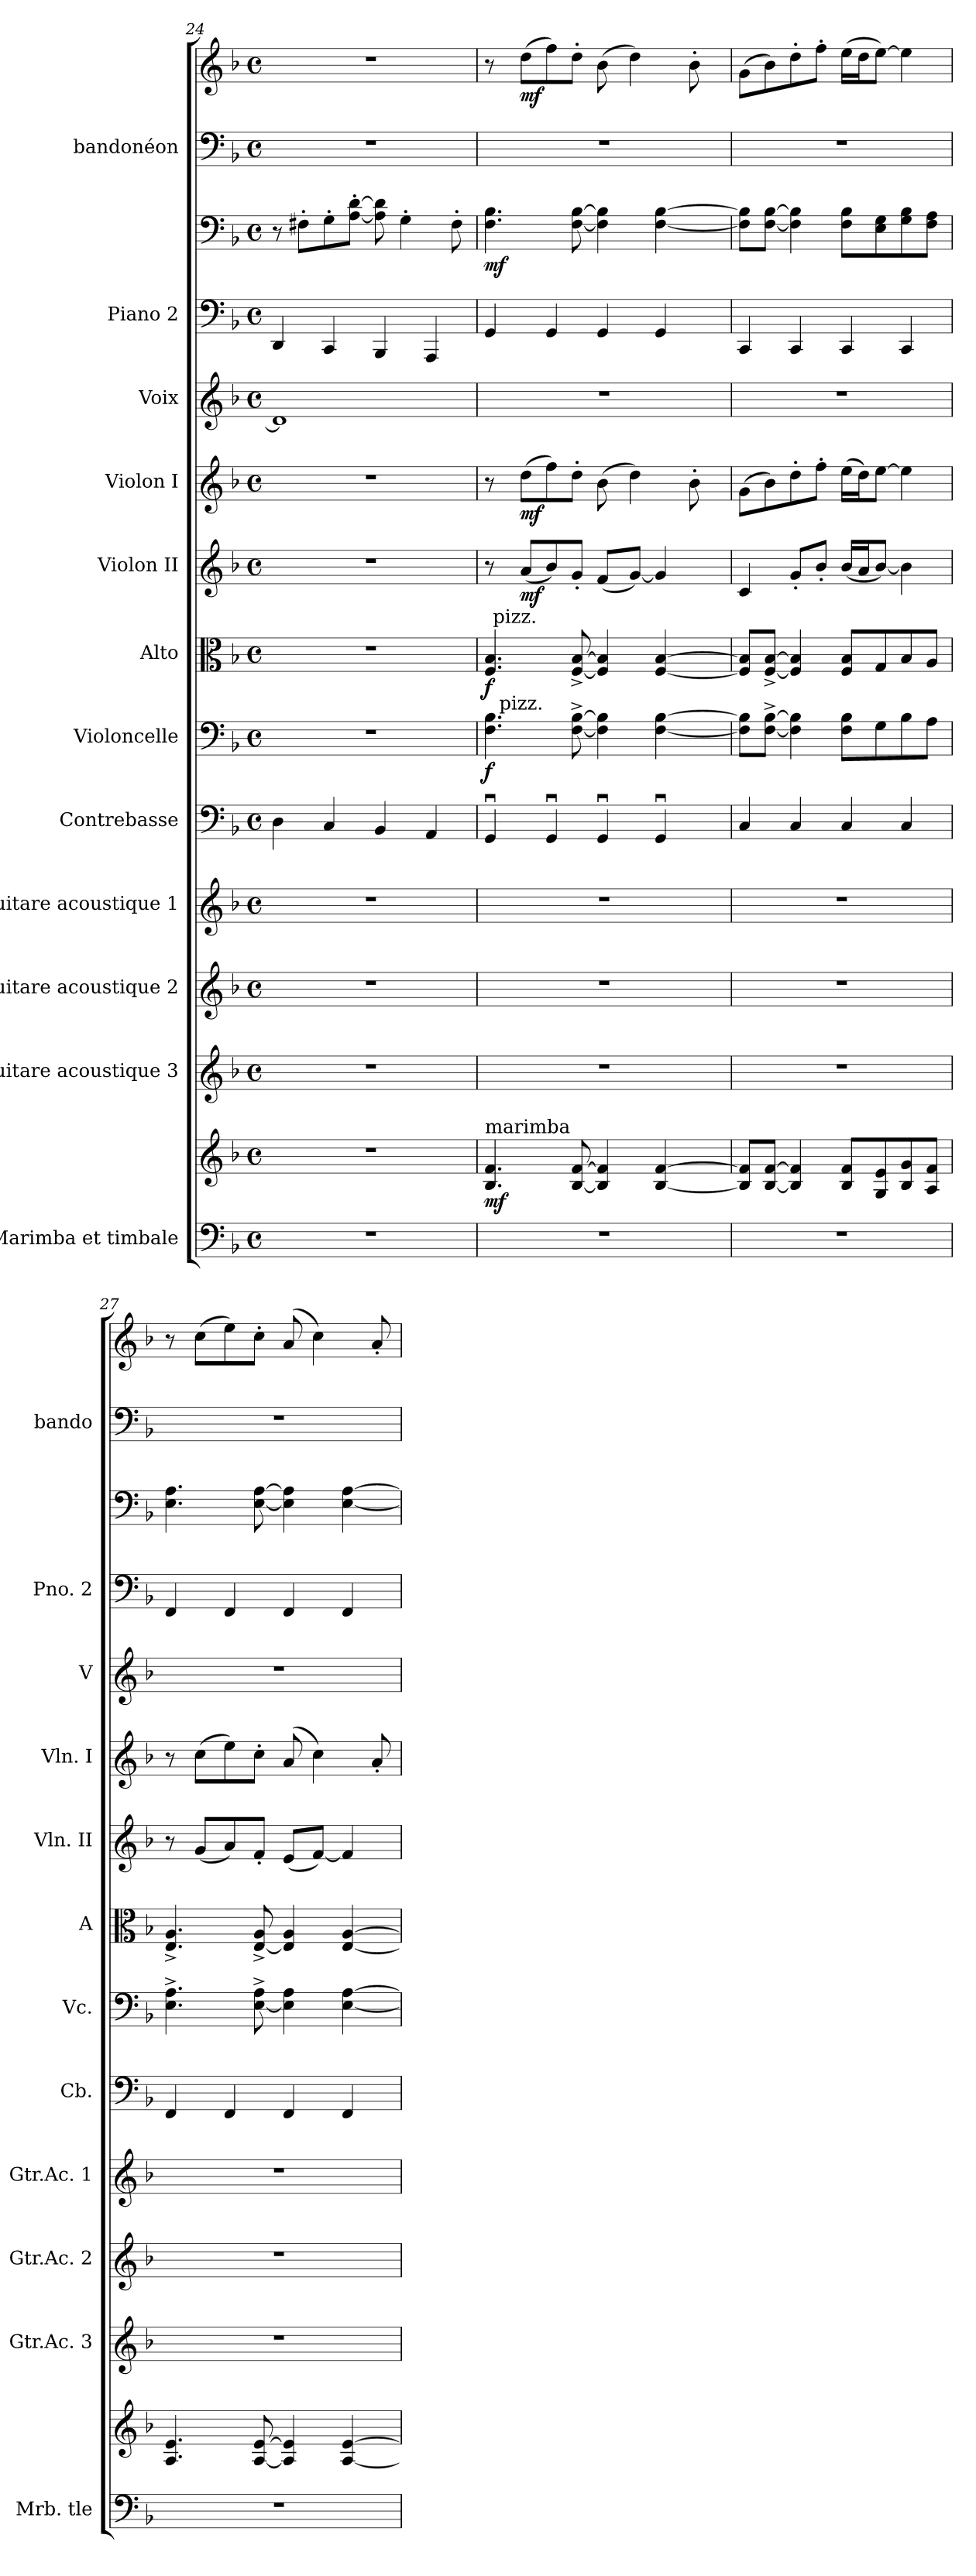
**kern	**kern	**dynam	**kern	**kern	**kern	**kern	**kern	**dynam	**kern	**dynam	**kern	**dynam	**kern	**dynam	**kern	**text	**kern	**kern	**dynam	**kern	**kern	**dynam
*part12	*part12	*part12	*part11	*part10	*part9	*part8	*part7	*part7	*part6	*part6	*part5	*part5	*part4	*part4	*part3	*part3	*part2	*part2	*part2	*part1	*part1	*part1
*staff15	*staff14	*staff14/15	*staff13	*staff12	*staff11	*staff10	*staff9	*staff9	*staff8	*staff8	*staff7	*staff7	*staff6	*staff6	*staff5	*staff5	*staff4	*staff3	*staff3/4	*staff2	*staff1	*staff1/2
*I"Marimba et timbale	*	*	*I"Guitare acoustique 3	*I"Guitare acoustique 2	*I"Guitare acoustique 1	*I"Contrebasse	*I"Violoncelle	*	*I"Alto	*	*I"Violon II	*	*I"Violon I	*	*I"Voix	*	*I"Piano 2	*	*	*I"bandonéon	*	*
*I'Mrb. tle	*	*	*I'Gtr.Ac. 3	*I'Gtr.Ac. 2	*I'Gtr.Ac. 1	*I'Cb.	*I'Vc.	*	*I'A	*	*I'Vln. II	*	*I'Vln. I	*	*I'V	*	*I'Pno. 2	*	*	*I'bando	*	*
*clefF4	*clefG2	*	*clefG2	*clefG2	*clefG2	*clefF4	*clefF4	*	*clefC3	*	*clefG2	*	*clefG2	*	*clefG2	*	*clefF4	*clefF4	*	*clefF4	*clefG2	*
*	*	*	*ITrd7c12	*ITrd7c12	*ITrd7c12	*ITrd7c12	*	*	*	*	*	*	*	*	*	*	*	*	*	*	*	*
*k[b-]	*k[b-]	*	*k[b-]	*k[b-]	*k[b-]	*k[b-]	*k[b-]	*	*k[b-]	*	*k[b-]	*	*k[b-]	*	*k[b-]	*	*k[b-]	*k[b-]	*	*k[b-]	*k[b-]	*
*d:	*d:	*	*d:	*d:	*d:	*d:	*d:	*	*d:	*	*d:	*	*d:	*	*d:	*	*d:	*d:	*	*d:	*d:	*
*M4/4	*M4/4	*	*M4/4	*M4/4	*M4/4	*M4/4	*M4/4	*	*M4/4	*	*M4/4	*	*M4/4	*	*M4/4	*	*M4/4	*M4/4	*	*M4/4	*M4/4	*
*met(c)	*met(c)	*	*met(c)	*met(c)	*met(c)	*met(c)	*met(c)	*	*met(c)	*	*met(c)	*	*met(c)	*	*met(c)	*	*met(c)	*met(c)	*	*met(c)	*met(c)	*
=24	=24	=24	=24	=24	=24	=24	=24	=24	=24	=24	=24	=24	=24	=24	=24	=24	=24	=24	=24	=24	=24	=24
1r	1r	.	1r	1r	1r	4DD\	1r	.	1r	.	1r	.	1r	.	1d]	.	4DD/	8r	.	1r	1r	.
.	.	.	.	.	.	.	.	.	.	.	.	.	.	.	.	.	.	8F#X'>\L	.	.	.	.
.	.	.	.	.	.	4CC/	.	.	.	.	.	.	.	.	.	.	4CC/	8G'>\	.	.	.	.
.	.	.	.	.	.	.	.	.	.	.	.	.	.	.	.	.	.	[8A\'> [8d\'>J	.	.	.	.
.	.	.	.	.	.	4BBB-/	.	.	.	.	.	.	.	.	.	.	4BBB-/	8A\] 8d\]	.	.	.	.
.	.	.	.	.	.	.	.	.	.	.	.	.	.	.	.	.	.	4G'>\	.	.	.	.
.	.	.	.	.	.	4AAA/	.	.	.	.	.	.	.	.	.	.	4AAA/	.	.	.	.	.
.	.	.	.	.	.	.	.	.	.	.	.	.	.	.	.	.	.	8F#'>\	.	.	.	.
!!LO:PB:g=z
=25	=25	=25	=25	=25	=25	=25	=25	=25	=25	=25	=25	=25	=25	=25	=25	=25	=25	=25	=25	=25	=25	=25
!	!LO:TX:a:t=marimba	!	!	!	!	!	!	!	!	!	!	!	!	!	!	!	!	!	!	!	!	!
!	!	!LO:DY:b	!	!	!	!	!	!LO:DY:b	!	!LO:DY:b	!	!	!	!	!	!	!	!	!LO:DY:b	!	!	!
*	*	*	*	*	*	*	*^	*	*^	*	*	*	*	*	*	*	*	*	*	*	*	*
1r	4.B-/ 4.f/	mf	1r	1r	1r	4GGGu>/	4.F\ 4.B-\	32ryy	f	4.F/ 4.B-/	80.ryy	f	8r	.	8r	.	1r	.	4GG/	4.F\ 4.B-\	mf	1r	8r	.
!	!	!	!	!	!	!	!	!	!	!	!LO:TX:a:t=pizz.	!	!	!	!	!	!	!	!	!	!	!	!	!
.	.	.	.	.	.	.	.	.	.	.	5%4ryy	.	.	.	.	.	.	.	.	.	.	.	.	.
!	!	!	!	!	!	!	!	!LO:TX:a:t=pizz.	!	!	!	!	!	!	!	!	!	!	!	!	!	!	!	!
.	.	.	.	.	.	.	.	2ryy	.	.	.	.	.	.	.	.	.	.	.	.	.	.	.	.
!	!	!	!	!	!	!	!	!	!	!	!	!	!	!LO:DY:b	!	!LO:DY:b	!	!	!	!	!	!	!	!LO:DY:b
.	.	.	.	.	.	.	.	.	.	.	.	.	(<8a/L	mf	(>8dd\L	mf	.	.	.	.	.	.	(>8dd\L	mf
.	.	.	.	.	.	4GGGu>/	.	.	.	.	.	.	8b-/)	.	8ff\)	.	.	.	4GG/	.	.	.	8ff\)	.
.	[8B-/ [8f/	.	.	.	.	.	[8F\^> [8B-\^>	.	.	[8F/^< [8B-/^<	.	.	8g'</J	.	8dd'>\J	.	.	.	.	[8F\ [8B-\	.	.	8dd'>\J	.
.	4B-/] 4f/]	.	.	.	.	4GGGu>/	4F\] 4B-\]	.	.	4F/] 4B-/]	.	.	(<8f/L	.	(>8b-\	.	.	.	4GG/	4F\] 4B-\]	.	.	(>8b-\	.
.	.	.	.	.	.	.	.	4...ryy	.	.	.	.	.	.	.	.	.	.	.	.	.	.	.	.
.	.	.	.	.	.	.	.	.	.	.	.	.	[8g/J)	.	4dd\)	.	.	.	.	.	.	.	4dd\)	.
.	[4B-/ [4f/	.	.	.	.	4GGGu>/	[4F\ [4B-\	.	.	[4F/ [4B-/	.	.	4g/]	.	.	.	.	.	4GG/	[4F\ [4B-\	.	.	.	.
.	.	.	.	.	.	.	.	.	.	.	10ryy	.	.	.	.	.	.	.	.	.	.	.	.	.
.	.	.	.	.	.	.	.	.	.	.	.	.	.	.	8b-'>\	.	.	.	.	.	.	.	8b-'>\	.
.	.	.	.	.	.	.	.	.	.	.	20ryy	.	.	.	.	.	.	.	.	.	.	.	.	.
.	.	.	.	.	.	.	.	.	.	.	40ryy	.	.	.	.	.	.	.	.	.	.	.	.	.
.	.	.	.	.	.	.	.	.	.	.	160ryy	.	.	.	.	.	.	.	.	.	.	.	.	.
*	*	*	*	*	*	*	*v	*v	*	*	*	*	*	*	*	*	*	*	*	*	*	*	*	*
*	*	*	*	*	*	*	*	*	*v	*v	*	*	*	*	*	*	*	*	*	*	*	*	*
=26	=26	=26	=26	=26	=26	=26	=26	=26	=26	=26	=26	=26	=26	=26	=26	=26	=26	=26	=26	=26	=26	=26
1r	8B-/] 8f/]L	.	1r	1r	1r	4CC/	8F\] 8B-\]L	.	8F/] 8B-/]L	.	4c/	.	(>8g\L	.	1r	.	4CC/	8F\] 8B-\]L	.	1r	(>8g\L	.
.	[8B-/ [8f/J	.	.	.	.	.	[8F\^> [8B-\^>J	.	[8F/^< [8B-/^<J	.	.	.	8b-\)	.	.	.	.	[8F\ [8B-\J	.	.	8b-\)	.
.	4B-/] 4f/]	.	.	.	.	4CC/	4F\] 4B-\]	.	4F/] 4B-/]	.	8g'</L	.	8dd'>\	.	.	.	4CC/	4F\] 4B-\]	.	.	8dd'>\	.
.	.	.	.	.	.	.	.	.	.	.	8b-'</J	.	8ff'>\J	.	.	.	.	.	.	.	8ff'>\J	.
.	8B-/ 8f/L	.	.	.	.	4CC/	8F\ 8B-\L	.	8F/ 8B-/L	.	(<16b-/LL	.	(>16ee\LL	.	.	.	4CC/	8F\ 8B-\L	.	.	(>16ee\LL	.
.	.	.	.	.	.	.	.	.	.	.	16a/J	.	16dd\J)	.	.	.	.	.	.	.	16dd\J	.
.	8G/ 8e/	.	.	.	.	.	8G\	.	8G/	.	[8b-/J)	.	[8ee\J	.	.	.	.	8E\ 8G\	.	.	[8ee\J)	.
.	8B-/ 8g/	.	.	.	.	4CC/	8B-\	.	8B-/	.	4b-\]	.	4ee\]	.	.	.	4CC/	8G\ 8B-\	.	.	4ee\]	.
.	8A/ 8f/J	.	.	.	.	.	8A\J	.	8A/J	.	.	.	.	.	.	.	.	8F\ 8A\J	.	.	.	.
=27	=27	=27	=27	=27	=27	=27	=27	=27	=27	=27	=27	=27	=27	=27	=27	=27	=27	=27	=27	=27	=27	=27
1r	4.A/ 4.e/	.	1r	1r	1r	4FFF/	4.E\^> 4.A\^>	.	4.E/^< 4.A/^<	.	8r	.	8r	.	1r	.	4FF/	4.E\ 4.A\	.	1r	8r	.
.	.	.	.	.	.	.	.	.	.	.	(<8g/L	.	(>8cc\L	.	.	.	.	.	.	.	(>8cc\L	.
.	.	.	.	.	.	4FFF/	.	.	.	.	8a/)	.	8ee\)	.	.	.	4FF/	.	.	.	8ee\)	.
.	[8A/ [8e/	.	.	.	.	.	[8E\^> 8A\^>	.	[8E/^< 8A/^<	.	8f'</J	.	8cc'>\J	.	.	.	.	[8E\ [8A\	.	.	8cc'>\J	.
.	4A/] 4e/]	.	.	.	.	4FFF/	4E\] 4A\	.	4E/] 4A/	.	(<8e/L	.	(>8a/	.	.	.	4FF/	4E\] 4A\]	.	.	(>8a/	.
.	.	.	.	.	.	.	.	.	.	.	[8f/J)	.	4cc\)	.	.	.	.	.	.	.	4cc\)	.
.	[4A/ [4e/	.	.	.	.	4FFF/	[4E\ [4A\	.	[4E/ [4A/	.	4f/]	.	.	.	.	.	4FF/	[4E\ [4A\	.	.	.	.
.	.	.	.	.	.	.	.	.	.	.	.	.	8a'</	.	.	.	.	.	.	.	8a'</	.
=	=	=	=	=	=	=	=	=	=	=	=	=	=	=	=	=	=	=	=	=	=	=
*-	*-	*-	*-	*-	*-	*-	*-	*-	*-	*-	*-	*-	*-	*-	*-	*-	*-	*-	*-	*-	*-	*-
